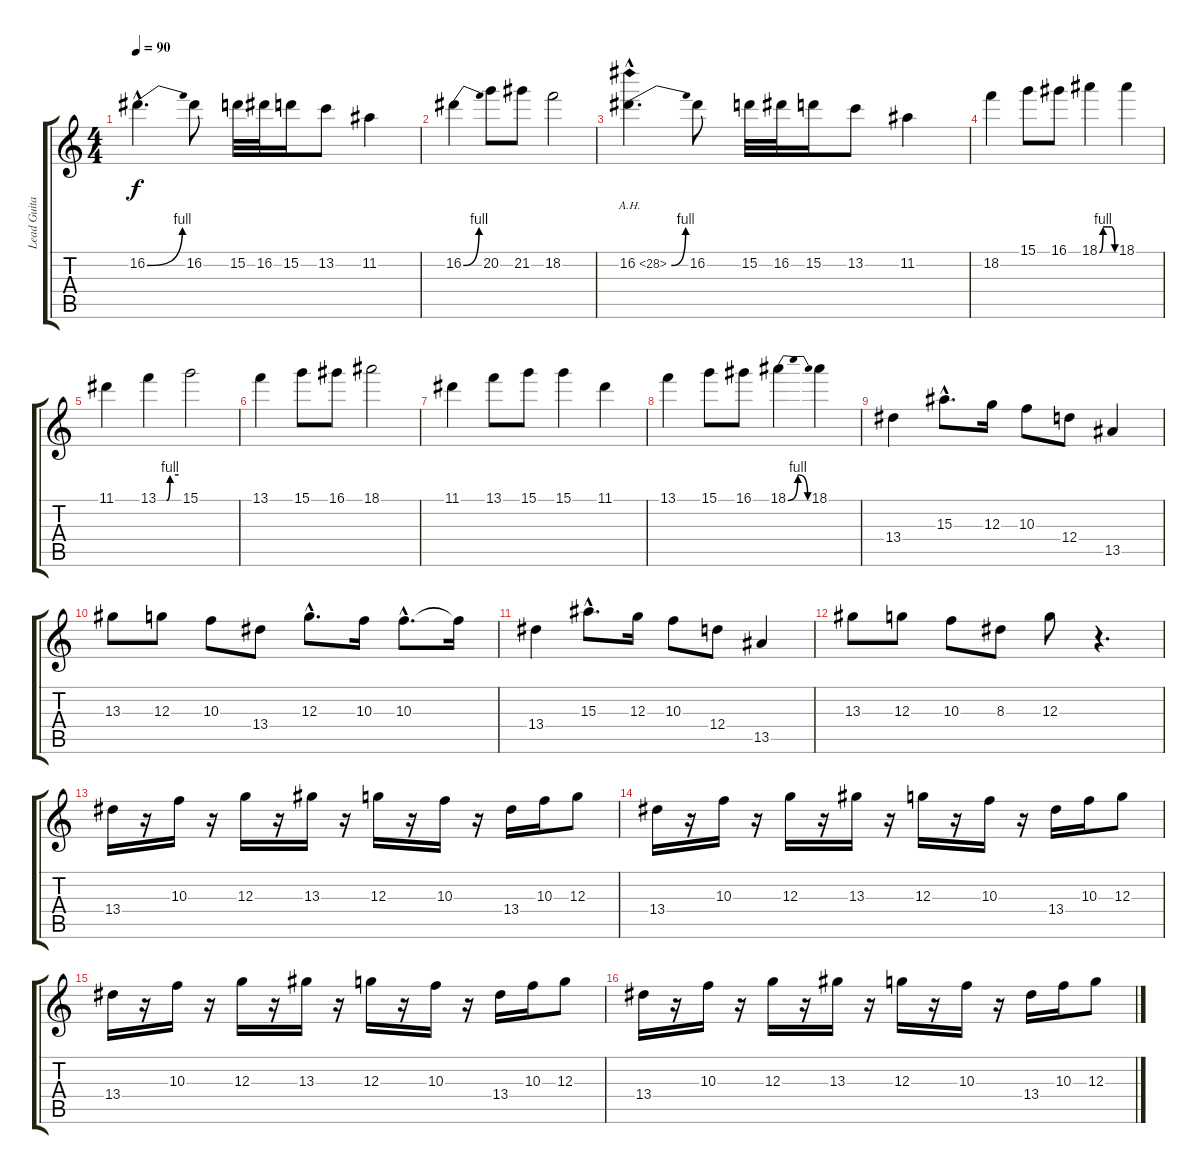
\track ("Lead Guitar" "Lead Guita") {instrument distortionguitar}
\staff {score tabs}
\tuning (E4 B3 G3 D3 A2 E2) {hide}
\ts (4 4)
\tempo 90
\clef g2
\ks c
16.2{be (bend 0 0 60 4) hac}.4{d dy f volume 13} 16.2.8 15.2.32 16.2.32 15.2.16 13.2.8 11.2.4 |
16.2{be (bend 0 0 60 4)}.4 20.2.8 21.2.8 18.2.2 |
16.2{be (bend 0 0 60 4) ah 12 hac}.4{d} 16.2.8 15.2.32 16.2.32 15.2.16 13.2.8 11.2.4 |
18.2.4 15.1.8 16.1.8 18.1{be (custom 0 0 14 4 30 4 45 4 60 0)}.4 18.1.4 |
11.1.4 13.1{be (custom 0 0 25 0 35 4 60 4)}.4 15.1.2 |
13.1.4 15.1.8 16.1.8 18.1.2 |
11.1.4 13.1.8 15.1.8 15.1.4 11.1.4 |
13.1.4 15.1.8 16.1.8 18.1{be (bendrelease 0 0 30 4 45 4 60 0)}.4 18.1.4 |
13.4.4 15.3{hac}.8{d} 12.3.16 10.3.8 12.4.8 13.5.4 |
13.3.8 12.3.8 10.3.8 13.4.8 12.3{hac}.8{d} 10.3.16 10.3{hac}.8{d} 10.3{t}.16 |
13.4.4 15.3{hac}.8{d} 12.3.16 10.3.8 12.4.8 13.5.4 |
13.3.8 12.3.8 10.3.8 8.3.8 12.3.8 r.4{d} |
13.4.16 r.16 10.3.16 r.16 12.3.16 r.16 13.3.16 r.16 12.3.16 r.16 10.3.16 r.16 13.4.16 10.3.16 12.3.8 |
13.4.16 r.16 10.3.16 r.16 12.3.16 r.16 13.3.16 r.16 12.3.16 r.16 10.3.16 r.16 13.4.16 10.3.16 12.3.8 |
13.4.16 r.16 10.3.16 r.16 12.3.16 r.16 13.3.16 r.16 12.3.16 r.16 10.3.16 r.16 13.4.16 10.3.16 12.3.8 |
13.4.16 r.16 10.3.16 r.16 12.3.16 r.16 13.3.16 r.16 12.3.16 r.16 10.3.16 r.16 13.4.16 10.3.16 12.3.8
